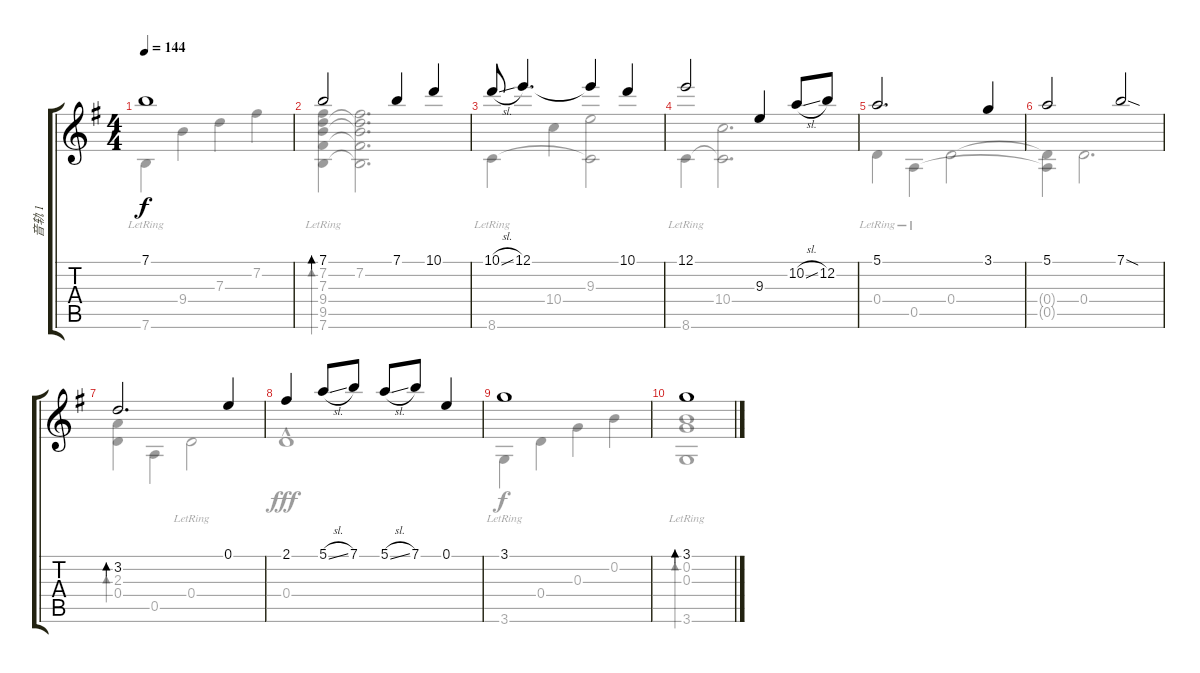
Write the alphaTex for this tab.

\track ("音轨 1" "音轨 1") {instrument acousticguitarsteel}
\staff {score tabs}
\tuning (E4 B3 G3 D3 A2 E2) {hide}
\voice
\ts (4 4)
\tempo 144
\clef g2
\ks g
7.1.1{dy f} |
7.1.2{bd 120} 7.1.4 10.1.4 |
10.1{sl}.8 12.1.4{d} 12.1{t}.4 10.1.4 |
12.1.2 9.3.4 10.2{sl}.8 12.2.8 |
5.1.2{d} 3.1.4 |
5.1.2 7.1{sod}.2 |
3.2.2{d bd 240} 0.1.4 |
2.1.4 5.1{sl}.8 7.1.8 5.1{sl}.8 7.1.8 0.1.4 |
3.1.1 |
3.1.1{bd 120}
\voice
\clef g2
\ottava regular
\simile none
\ks g
7.6{lr}.4{dy f} 9.4.4 7.3.4 7.2.4 |
(7.2 7.3 9.4 9.5 7.6{lr}).4{bd 120} (7.2 7.3{t} 9.4{t} 9.5{t} 7.6{t}).2{d} |
8.6{lr}.4 10.4.4 (9.3 8.6{t}).2 |
8.6{lr}.4 (10.4 8.6{t}).2{d} |
0.4{lr}.4 0.5{lr}.4 0.4.2 |
(0.4{t} 0.5{t}).4 0.4.2{d} |
(2.3 0.4).4{bd 240} 0.5.4 0.4{lr}.2 |
0.4{hac}.1{dy fff} |
3.6{lr}.4{dy f} 0.4.4 0.3.4 0.2.4 |
(0.2 0.3 3.6{lr}).1{bd 120}
